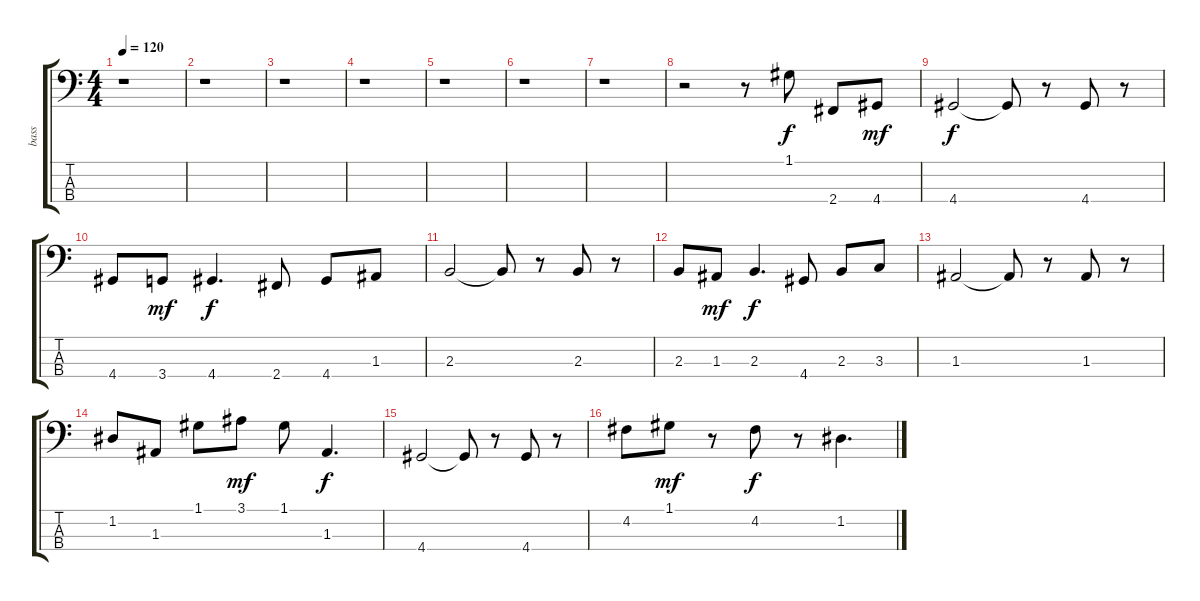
\track ("bass" "bass") {instrument electricbassfinger}
\staff {score tabs}
\tuning (G2 D2 A1 E1) {hide}
\ts (4 4)
\tempo 120
\clef f4
\ks c
r.1{dy f instrument electricbassfinger} |
r.1 |
r.1 |
r.1 |
r.1 |
r.1 |
r.1 |
r.2{txt ""} r.8 1.1.8 2.4.8 4.4.8{dy mf} |
4.4.2{dy f} 4.4{t}.8 r.8 4.4.8 r.8 |
4.4.8 3.4.8{dy mf} 4.4.4{d dy f} 2.4.8 4.4.8 1.3.8 |
2.3.2 2.3{t}.8 r.8 2.3.8 r.8 |
2.3.8 1.3.8{dy mf} 2.3.4{d dy f} 4.4.8 2.3.8 3.3.8 |
1.3.2 1.3{t}.8 r.8 1.3.8 r.8 |
1.2.8 1.3.8 1.1.8 3.1.8{dy mf} 1.1.8 1.3.4{d dy f} |
4.4.2 4.4{t}.8 r.8 4.4.8 r.8 |
4.2.8 1.1.8{dy mf} r.8 4.2.8{dy f} r.8 1.2.4{d}
